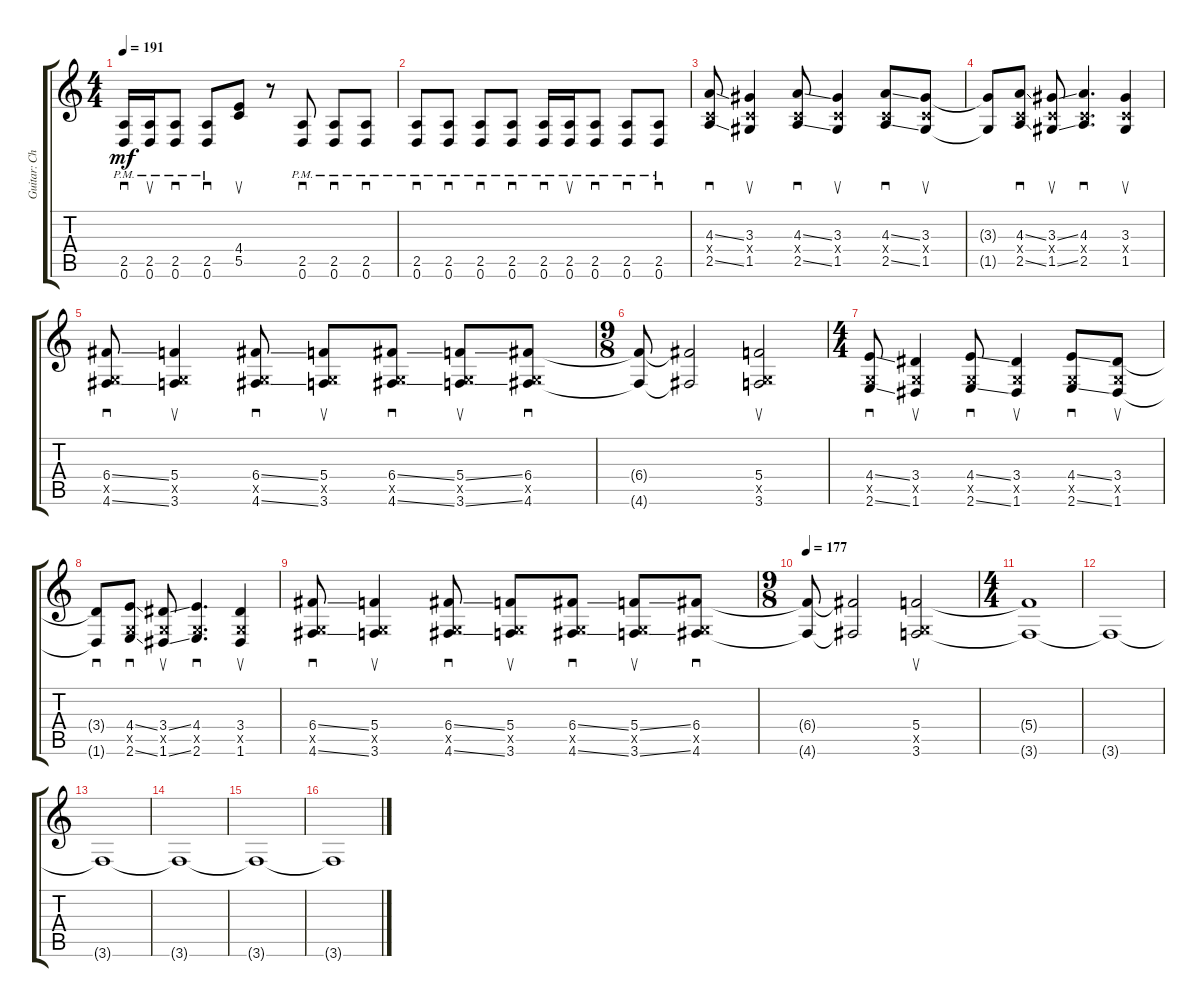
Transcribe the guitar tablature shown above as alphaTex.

\track ("Guitar: Christian Andreu" "Guitar: Ch") {instrument distortionguitar}
\staff {score tabs}
\tuning (D4 A3 F3 C3 G2 D2) {hide}
\ts (4 4)
\tempo 191
\clef g2
\ks c
(2.5{pm} 0.6{pm}).16{sd dy mf} (2.5{pm} 0.6{pm}).16{su} (2.5{pm} 0.6{pm}).8{sd} (2.5{pm} 0.6{pm}).8{sd} (4.4 5.5).8{su} r.8 (2.5{pm} 0.6{pm}).8{sd} (2.5{pm} 0.6{pm}).8{sd} (2.5{pm} 0.6{pm}).8{sd} |
(2.5{pm} 0.6{pm}).8{sd} (2.5{pm} 0.6{pm}).8{sd} (2.5{pm} 0.6{pm}).8{sd} (2.5{pm} 0.6{pm}).8{sd} (2.5{pm} 0.6{pm}).16{sd} (2.5{pm} 0.6{pm}).16{su} (2.5{pm} 0.6{pm}).8{sd} (2.5{pm} 0.6{pm}).8{sd} (2.5{pm} 0.6{pm}).8{sd} |
(4.3{ss} 0.4{x} 2.5{ss}).8{sd} (3.3 0.4{x} 1.5).4{su} (4.3{ss} 0.4{x} 2.5{ss}).8{sd} (3.3 0.4{x} 1.5).4{su} (4.3{ss} 0.4{x} 2.5{ss}).8{sd} (3.3 0.4{x} 1.5).8{su} |
(3.3{t} 1.5{t}).8 (4.3{ss} 0.4{x} 2.5{ss}).8{sd} (3.3{ss} 0.4{x} 1.5{ss}).8{su} (4.3 0.4{x} 2.5).4{d sd} (3.3 0.4{x} 1.5).4{su} |
(6.4{ss} 0.5{x} 4.6{ss}).8{sd} (5.4 0.5{x} 3.6).4{su} (6.4{ss} 0.5{x} 4.6{ss}).8{sd} (5.4 0.5{x} 3.6).8{su} (6.4{ss} 0.5{x} 4.6{ss}).8{sd} (5.4{ss} 0.5{x} 3.6{ss}).8{su} (6.4 0.5{x} 4.6).8{sd} |
\ts (9 8)
(6.4{t} 4.6{t}).8 (6.4{t} 4.6{t}).2 (5.4 0.5{x} 3.6).2{su} |
\ts (4 4)
(4.4{ss} 0.5{x} 2.6{ss}).8{sd} (3.4 0.5{x} 1.6).4{su} (4.4{ss} 0.5{x} 2.6{ss}).8{sd} (3.4 0.5{x} 1.6).4{su} (4.4{ss} 0.5{x} 2.6{ss}).8{sd} (3.4 0.5{x} 1.6).8{su} |
(3.4{t} 1.6{t}).8{sd} (4.4{ss} 0.5{x} 2.6{ss}).8{sd} (3.4{ss} 0.5{x} 1.6{ss}).8{su} (4.4 0.5{x} 2.6).4{d sd} (3.4 0.5{x} 1.6).4{su} |
(6.4{ss} 0.5{x} 4.6{ss}).8{sd} (5.4 0.5{x} 3.6).4{su} (6.4{ss} 0.5{x} 4.6{ss}).8{sd} (5.4 0.5{x} 3.6).8{su} (6.4{ss} 0.5{x} 4.6{ss}).8{sd} (5.4{ss} 0.5{x} 3.6{ss}).8{su} (6.4 0.5{x} 4.6).8{sd} |
\ts (9 8)
\tempo 177
(6.4{t} 4.6{t}).8 (6.4{t} 4.6{t}).2 (5.4 0.5{x} 3.6).2{su} |
\ts (4 4)
(5.4{t} 3.6{t}).1 |
3.6{t}.1 |
3.6{t}.1 |
3.6{t}.1 |
3.6{t}.1 |
3.6{t}.1
